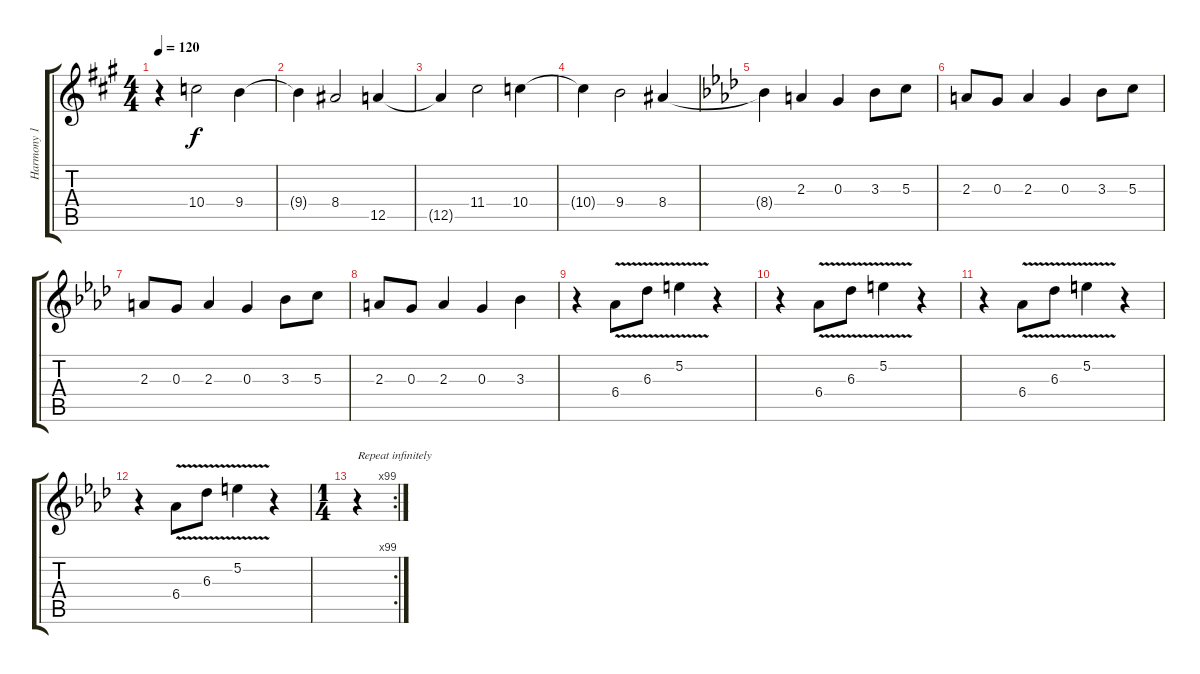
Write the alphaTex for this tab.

\track ("Harmony 1" "Harmony 1") {instrument acousticguitarsteel}
\staff {score tabs}
\tuning (E4 B3 G3 D3 A2 E2) {hide}
\ts (4 4)
\tempo 120
\clef g2
\ks f#minor
r.4{dy f} 10.4.2 9.4.4 |
9.4{t}.4 8.4.2 12.5.4 |
12.5{t}.4 11.4.2 10.4.4 |
10.4{t}.4 9.4.2 8.4.4 |
\ks fminor
8.4{t}.4 2.3.4 0.3.4 3.3.8 5.3.8 |
2.3.8 0.3.8 2.3.4 0.3.4 3.3.8 5.3.8 |
2.3.8 0.3.8 2.3.4 0.3.4 3.3.8 5.3.8 |
2.3.8 0.3.8 2.3.4 0.3.4 3.3.4 |
r.4 6.4{v}.8 6.3{v}.8 5.2{v}.4 r.4 |
r.4 6.4{v}.8 6.3{v}.8 5.2{v}.4 r.4 |
r.4 6.4{v}.8 6.3{v}.8 5.2{v}.4 r.4 |
r.4 6.4{v}.8 6.3{v}.8 5.2{v}.4 r.4 |
\rc 99
\ts (1 4)
r.4{txt "Repeat infinitely"}
